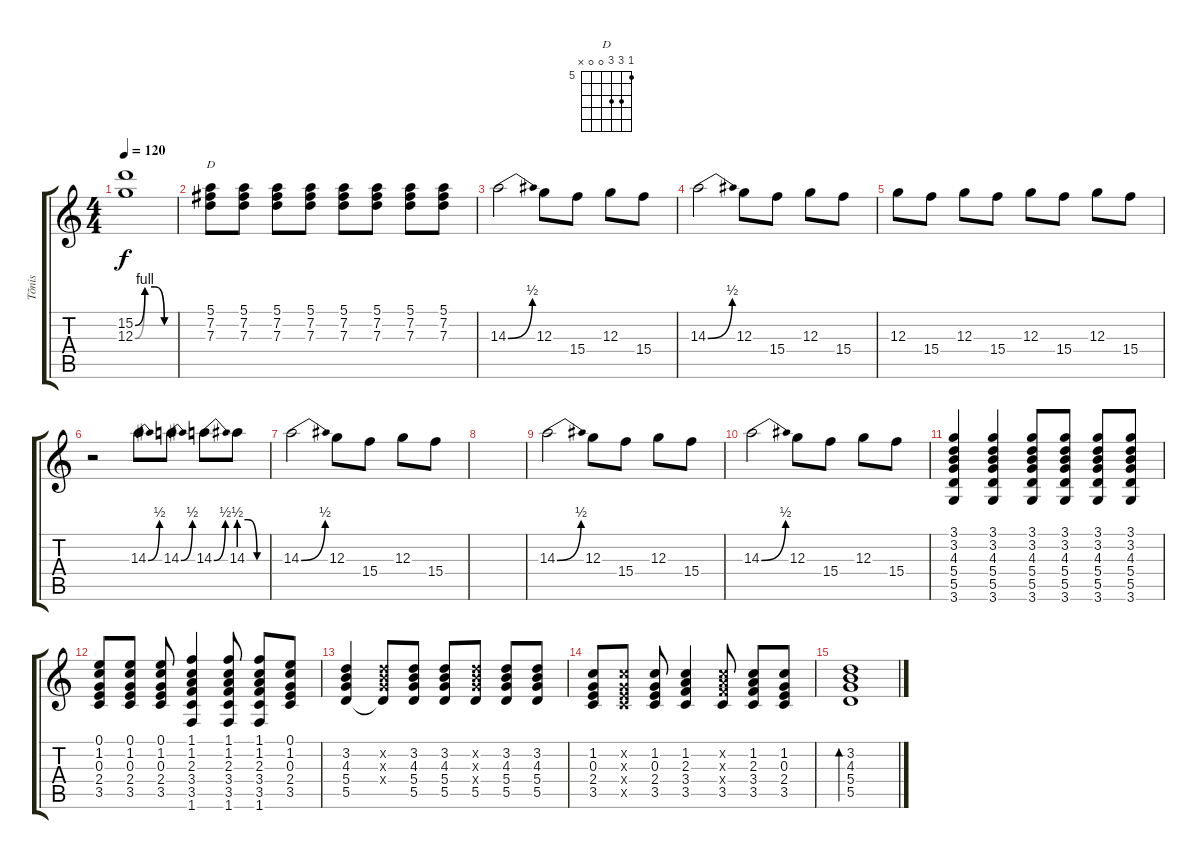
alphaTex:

\track ("Tõnis" "Tõnis") {instrument distortionguitar}
\staff {score tabs}
\tuning (E4 B3 G3 D3 A2 E2) {hide}
\chord ("D" 5 7 7 0 0 x) {firstfret 5}
\ts (4 4)
\tempo 120
\clef g2
\ks c
(15.2{be (custom 0 0 15 4 30 4 45 0 60 0)} 12.3{be (custom 0 0 15 4 30 4 45 0 60 0)}).1{dy f} |
(5.1 7.2 7.3).8{ch "D"} (5.1 7.2 7.3).8 (5.1 7.2 7.3).8 (5.1 7.2 7.3).8 (5.1 7.2 7.3).8 (5.1 7.2 7.3).8 (5.1 7.2 7.3).8 (5.1 7.2 7.3).8 |
14.3{be (bend 0 0 60 2)}.2 12.3.8 15.4.8 12.3.8 15.4.8 |
14.3{be (bend 0 0 60 2)}.2 12.3.8 15.4.8 12.3.8 15.4.8 |
12.3.8 15.4.8 12.3.8 15.4.8 12.3.8 15.4.8 12.3.8 15.4.8 |
r.2 14.3{be (bend 0 0 60 2)}.8 14.3{be (bend 0 0 60 2)}.8 14.3{be (bend 0 0 60 2)}.8 14.3{be (custom 0 2 20 2 40 0 60 0)}.8 |
14.3{be (bend 0 0 60 2)}.2 12.3.8 15.4.8 12.3.8 15.4.8 |
|
14.3{be (bend 0 0 60 2)}.2 12.3.8 15.4.8 12.3.8 15.4.8 |
14.3{be (bend 0 0 60 2)}.2 12.3.8 15.4.8 12.3.8 15.4.8 |
(3.1 3.2 4.3 5.4 5.5 3.6).4 (3.1 3.2 4.3 5.4 5.5 3.6).4 (3.1 3.2 4.3 5.4 5.5 3.6).8 (3.1 3.2 4.3 5.4 5.5 3.6).8 (3.1 3.2 4.3 5.4 5.5 3.6).8 (3.1 3.2 4.3 5.4 5.5 3.6).8 |
(0.1 1.2 0.3 2.4 3.5).8 (0.1 1.2 0.3 2.4 3.5).8 (0.1 1.2 0.3 2.4 3.5).8 (1.1 1.2 2.3 3.4 3.5 1.6).4 (1.1 1.2 2.3 3.4 3.5 1.6).8 (1.1 1.2 2.3 3.4 3.5 1.6).8 (0.1 1.2 0.3 2.4 3.5).8 |
(3.2 4.3 5.4 5.5).4{instrument electricguitarjazz} (3.2{x} 4.3{x} 5.4{x} 5.5{t}).8 (3.2 4.3 5.4 5.5).8 (3.2 4.3 5.4 5.5).8 (3.2{x} 4.3{x} 5.4{x} 5.5).8 (3.2 4.3 5.4 5.5).8 (3.2 4.3 5.4 5.5).8 |
(1.2 0.3 2.4 3.5).8 (1.2{x} 0.3{x} 2.4{x} 3.5{x}).8 (1.2 0.3 2.4 3.5).8 (1.2 2.3 3.4 3.5).4 (1.2{x} 2.3{x} 3.4{x} 3.5).8 (1.2 2.3 3.4 3.5).8 (1.2 0.3 2.4 3.5).8 |
(3.2 4.3 5.4 5.5).1{bd 120}
